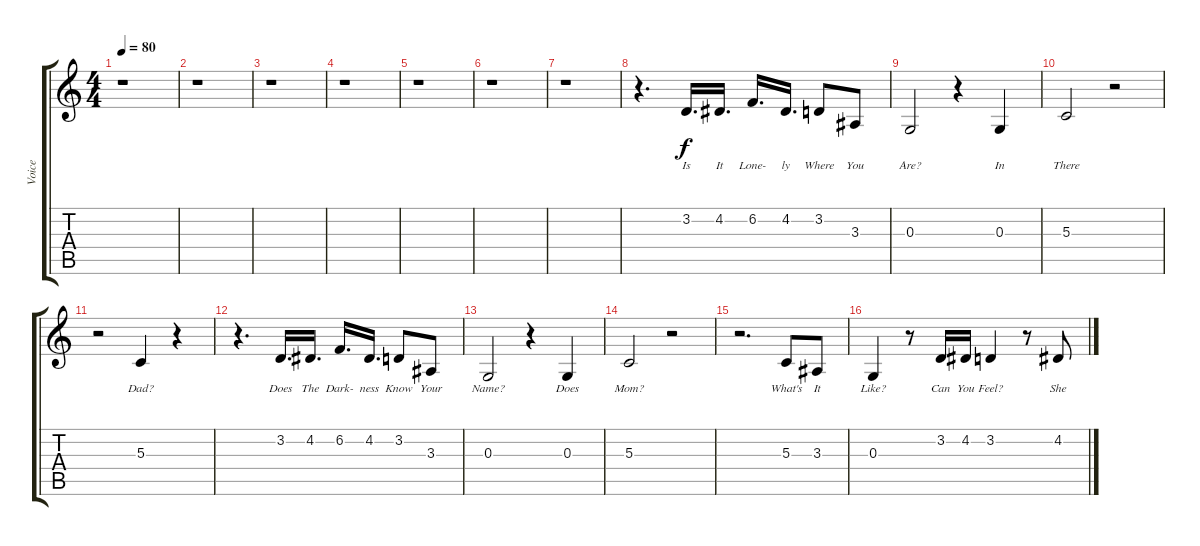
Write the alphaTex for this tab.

\track ("Voice" "Voice") {instrument clarinet}
\staff {score tabs}
\tuning (E4 B3 G3 D3 A2 E2) {hide}
\ts (4 4)
\tempo 80
\clef g2
\ks c
r.1{dy f} |
r.1 |
r.1 |
r.1 |
r.1 |
r.1 |
r.1 |
r.4{d} 3.2.16{d lyrics (0 "Is") lyrics (1 "") lyrics (2 "") lyrics (3 "") lyrics (4 "")} 4.2.16{d lyrics (0 "It") lyrics (1 "") lyrics (2 "") lyrics (3 "") lyrics (4 "")} 6.2.16{d lyrics (0 "Lone-") lyrics (1 "") lyrics (2 "") lyrics (3 "") lyrics (4 "")} 4.2.16{d lyrics (0 "ly") lyrics (1 "") lyrics (2 "") lyrics (3 "") lyrics (4 "")} 3.2.8{lyrics (0 "Where") lyrics (1 "") lyrics (2 "") lyrics (3 "") lyrics (4 "")} 3.3.8{lyrics (0 "You") lyrics (1 "") lyrics (2 "") lyrics (3 "") lyrics (4 "")} |
0.3.2{lyrics (0 "Are?") lyrics (1 "") lyrics (2 "") lyrics (3 "") lyrics (4 "")} r.4 0.3.4{lyrics (0 "In") lyrics (1 "") lyrics (2 "") lyrics (3 "") lyrics (4 "")} |
5.3.2{lyrics (0 "There") lyrics (1 "") lyrics (2 "") lyrics (3 "") lyrics (4 "")} r.2 |
r.2 5.3.4{lyrics (0 "Dad?") lyrics (1 "") lyrics (2 "") lyrics (3 "") lyrics (4 "")} r.4 |
r.4{d} 3.2.16{d lyrics (0 "Does") lyrics (1 "") lyrics (2 "") lyrics (3 "") lyrics (4 "")} 4.2.16{d lyrics (0 "The") lyrics (1 "") lyrics (2 "") lyrics (3 "") lyrics (4 "")} 6.2.16{d lyrics (0 "Dark-") lyrics (1 "") lyrics (2 "") lyrics (3 "") lyrics (4 "")} 4.2.16{d lyrics (0 "ness") lyrics (1 "") lyrics (2 "") lyrics (3 "") lyrics (4 "")} 3.2.8{lyrics (0 "Know") lyrics (1 "") lyrics (2 "") lyrics (3 "") lyrics (4 "")} 3.3.8{lyrics (0 "Your") lyrics (1 "") lyrics (2 "") lyrics (3 "") lyrics (4 "")} |
0.3.2{lyrics (0 "Name?") lyrics (1 "") lyrics (2 "") lyrics (3 "") lyrics (4 "")} r.4 0.3.4{lyrics (0 "Does") lyrics (1 "") lyrics (2 "") lyrics (3 "") lyrics (4 "")} |
5.3.2{lyrics (0 "Mom?") lyrics (1 "") lyrics (2 "") lyrics (3 "") lyrics (4 "")} r.2 |
r.2{d} 5.3.8{lyrics (0 "What's") lyrics (1 "") lyrics (2 "") lyrics (3 "") lyrics (4 "")} 3.3.8{lyrics (0 "It") lyrics (1 "") lyrics (2 "") lyrics (3 "") lyrics (4 "")} |
0.3.4{lyrics (0 "Like?") lyrics (1 "") lyrics (2 "") lyrics (3 "") lyrics (4 "")} r.8 3.2.16{lyrics (0 "Can") lyrics (1 "") lyrics (2 "") lyrics (3 "") lyrics (4 "")} 4.2.16{lyrics (0 "You") lyrics (1 "") lyrics (2 "") lyrics (3 "") lyrics (4 "")} 3.2.4{lyrics (0 "Feel?") lyrics (1 "") lyrics (2 "") lyrics (3 "") lyrics (4 "")} r.8 4.2.8{lyrics (0 "She") lyrics (1 "") lyrics (2 "") lyrics (3 "") lyrics (4 "")}
